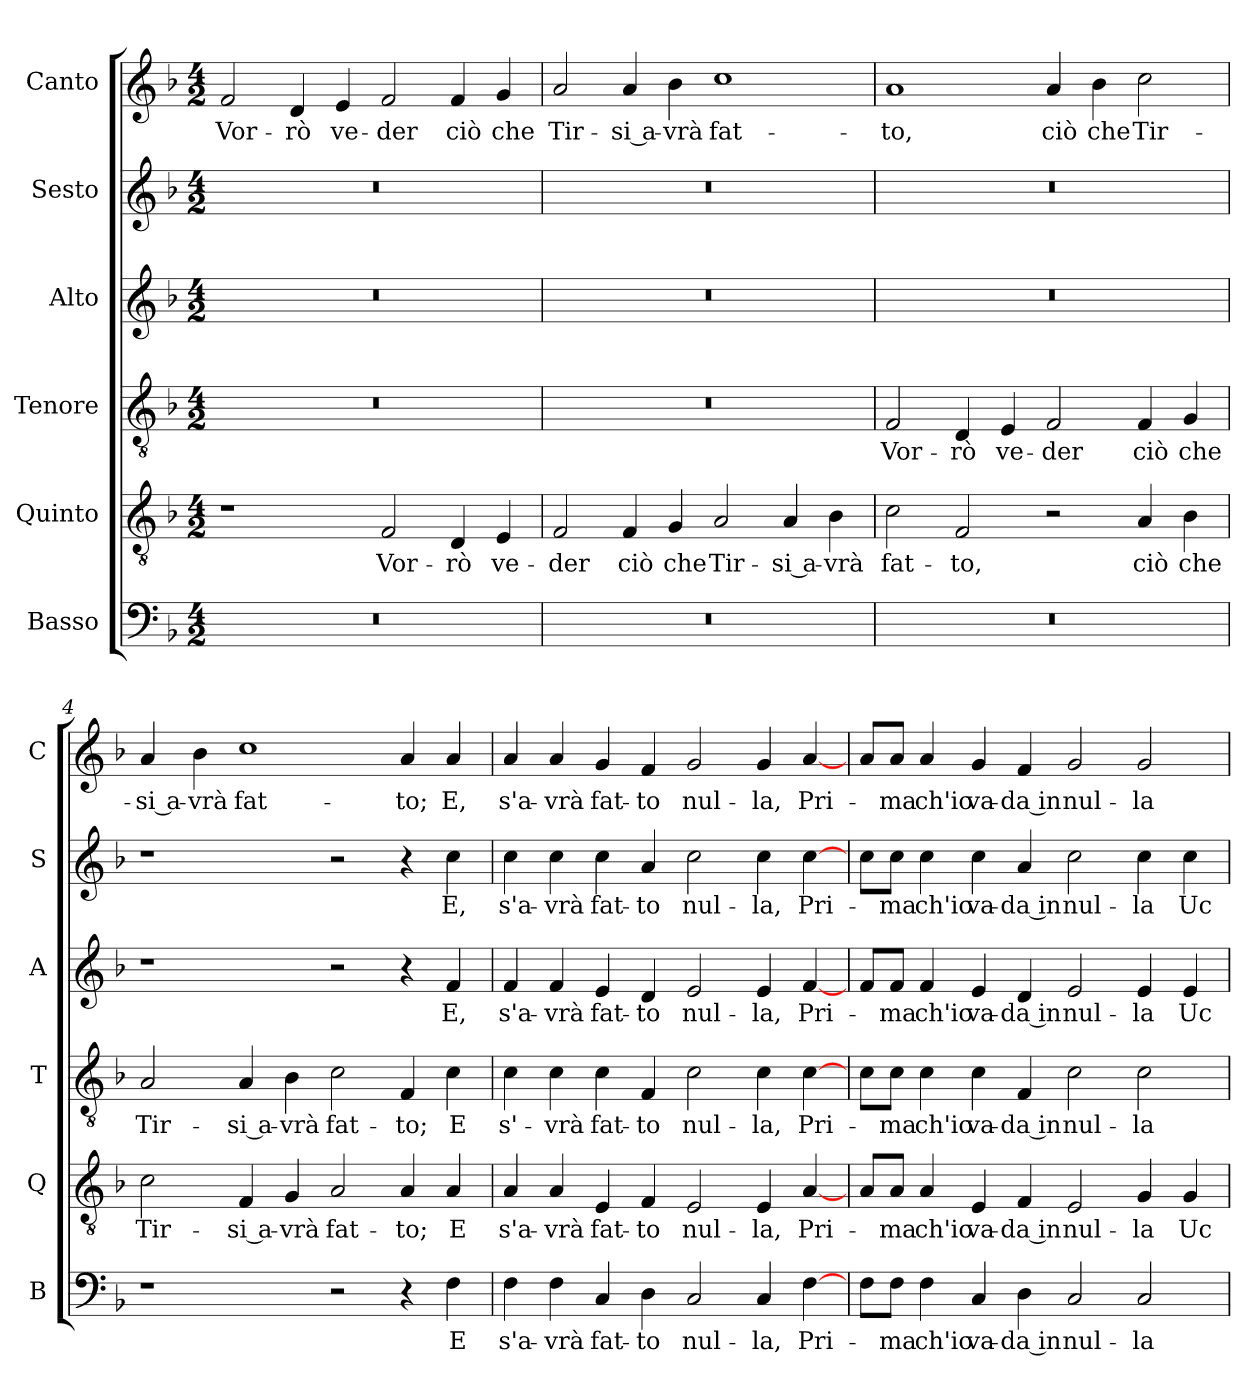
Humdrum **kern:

**kern	**text	**kern	**text	**kern	**text	**kern	**text	**kern	**text	**kern	**text
*part6	*part6	*part5	*part5	*part4	*part4	*part3	*part3	*part2	*part2	*part1	*part1
*staff6	*staff6	*staff5	*staff5	*staff4	*staff4	*staff3	*staff3	*staff2	*staff2	*staff1	*staff1
*I"Basso	*	*I"Quinto	*	*I"Tenore	*	*I"Alto	*	*I"Sesto	*	*I"Canto	*
*I'B	*	*I'Q	*	*I'T	*	*I'A	*	*I'S	*	*I'C	*
*clefF4	*	*clefGv2	*	*clefGv2	*	*clefG2	*	*clefG2	*	*clefG2	*
*k[b-]	*	*k[b-]	*	*k[b-]	*	*k[b-]	*	*k[b-]	*	*k[b-]	*
*M4/2	*	*M4/2	*	*M4/2	*	*M4/2	*	*M4/2	*	*M4/2	*
=1	=1	=1	=1	=1	=1	=1	=1	=1	=1	=1	=1
0r	.	1r	.	0r	.	0r	.	0r	.	2f	Vor-
.	.	.	.	.	.	.	.	.	.	4d	-rò
.	.	.	.	.	.	.	.	.	.	4e	ve-
.	.	2F	Vor-	.	.	.	.	.	.	2f	-der
.	.	4D	-rò	.	.	.	.	.	.	4f	ciò
.	.	4E	ve-	.	.	.	.	.	.	4g	che
=2	=2	=2	=2	=2	=2	=2	=2	=2	=2	=2	=2
0r	.	2F	-der	0r	.	0r	.	0r	.	2a	Tir-
.	.	4F	ciò	.	.	.	.	.	.	4a	-si a-
.	.	4G	che	.	.	.	.	.	.	4b-	-vrà
.	.	2A	Tir-	.	.	.	.	.	.	1cc	fat-
.	.	4A	-si a-	.	.	.	.	.	.	.	.
.	.	4B-	-vrà	.	.	.	.	.	.	.	.
=3	=3	=3	=3	=3	=3	=3	=3	=3	=3	=3	=3
0r	.	2c	fat-	2F	Vor-	0r	.	0r	.	1a	-to,
.	.	2F	-to,	4D	-rò	.	.	.	.	.	.
.	.	.	.	4E	ve-	.	.	.	.	.	.
.	.	2r	.	2F	-der	.	.	.	.	4a	ciò
.	.	.	.	.	.	.	.	.	.	4b-	che
.	.	4A	ciò	4F	ciò	.	.	.	.	2cc	Tir-
.	.	4B-	che	4G	che	.	.	.	.	.	.
=4	=4	=4	=4	=4	=4	=4	=4	=4	=4	=4	=4
1r	.	2c	Tir-	2A	Tir-	1r	.	1r	.	4a	-si a-
.	.	.	.	.	.	.	.	.	.	4b-	-vrà
.	.	4F	-si a-	4A	-si a-	.	.	.	.	1cc	fat-
.	.	4G	-vrà	4B-	-vrà	.	.	.	.	.	.
2r	.	2A	fat-	2c	fat-	2r	.	2r	.	.	.
4r	.	4A	-to;	4F	-to;	4r	.	4r	.	4a	-to;
4F	E	4A	E	4c	E	4f	E,	4cc	E,	4a	E,
=5	=5	=5	=5	=5	=5	=5	=5	=5	=5	=5	=5
4F	s'a-	4A	s'a-	4c	s'-	4f	s'a-	4cc	s'a-	4a	s'a-
4F	-vrà	4A	-vrà	4c	-vrà	4f	-vrà	4cc	-vrà	4a	-vrà
4C	fat-	4E	fat-	4c	fat-	4e	fat-	4cc	fat-	4g	fat-
4D	-to	4F	-to	4F	-to	4d	-to	4a	-to	4f	-to
2C	nul-	2E	nul-	2c	nul-	2e	nul-	2cc	nul-	2g	nul-
4C	-la,	4E	-la,	4c	-la,	4e	-la,	4cc	-la,	4g	-la,
[4F	Pri-	[4A	Pri-	[4c	Pri-	[4f	Pri-	[4cc	Pri-	[4a	Pri-
=6	=6	=6	=6	=6	=6	=6	=6	=6	=6	=6	=6
8FL	.	8AL	.	8cL	.	8fL	.	8ccL	.	8aL	.
8FJ	-ma	8AJ	-ma	8cJ	-ma	8fJ	-ma	8ccJ	-ma	8aJ	-ma
4F	ch'io	4A	ch'io	4c	ch'io	4f	ch'io	4cc	ch'io	4a	ch'io
4C	va-	4E	va-	4c	va-	4e	va-	4cc	va-	4g	va-
4D	-da in	4F	-da in	4F	-da in	4d	-da in	4a	-da in	4f	-da in
2C	nul-	2E	nul-	2c	nul-	2e	nul-	2cc	nul-	2g	nul-
2C	-la	4G	-la	2c	-la	4e	-la	4cc	-la	2g	-la
.	.	4G	Uc-	.	.	4e	Uc-	4cc	Uc-	.	.
=	=	=	=	=	=	=	=	=	=	=	=
*-	*-	*-	*-	*-	*-	*-	*-	*-	*-	*-	*-
